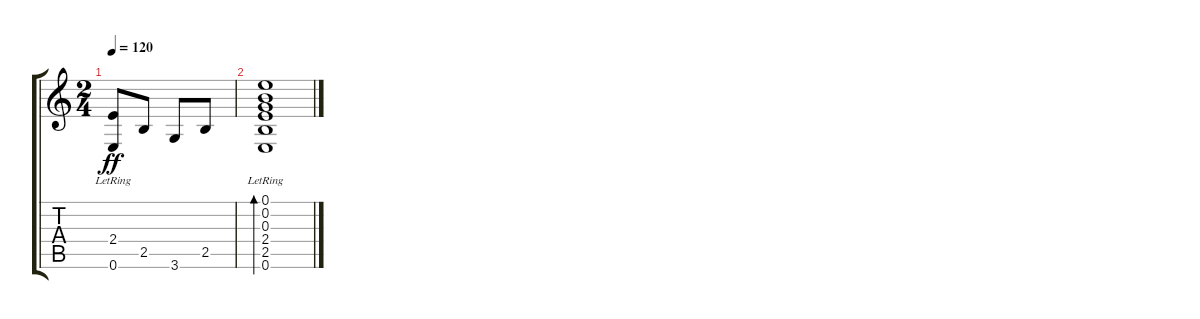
\track "" {instrument acousticguitarsteel}
\staff {score tabs}
\tuning (E4 B3 G3 D3 A2 E2) {hide}
\ts (2 4)
\tempo 120
\clef g2
\ks c
(2.4 0.6{lr}).8{dy ff} 2.5.8 3.6.8 2.5.8 |
(0.1 0.2 0.3 2.4{lr} 2.5{lr} 0.6{lr}).1{bd 480}
